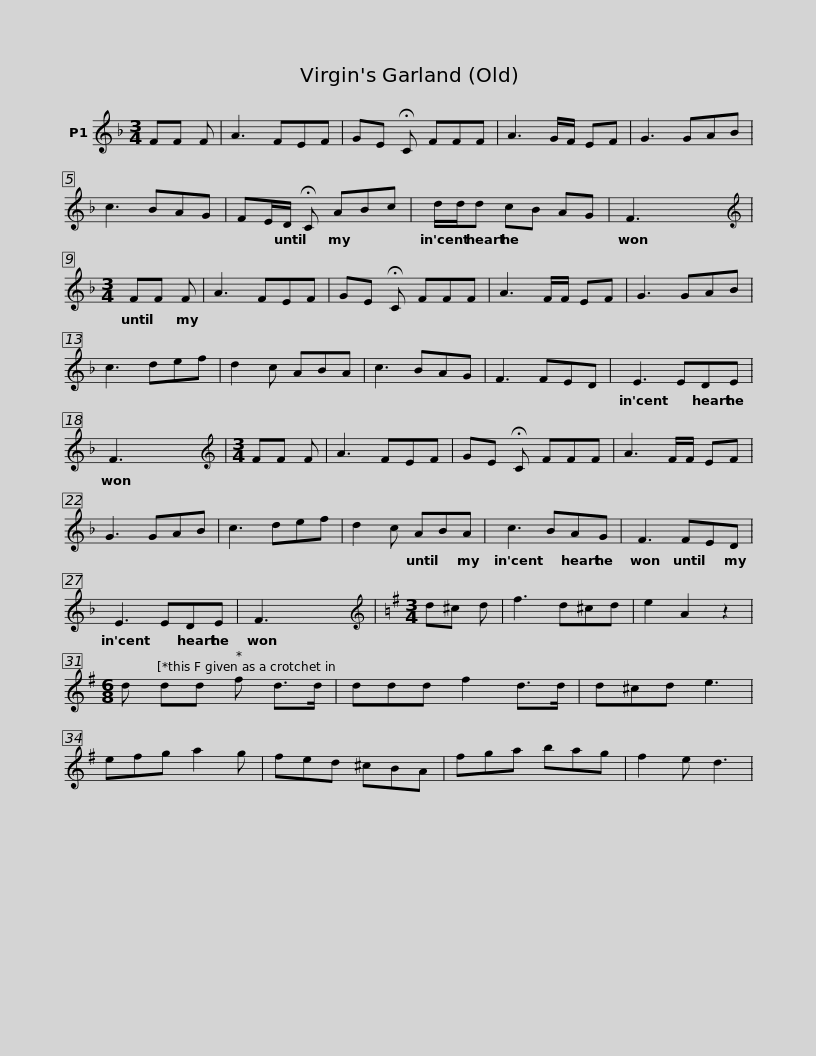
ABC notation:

X:1
L:1/8
M:3/4
I:linebreak $
K:F
V:1 treble
V:1
 FF F | A3 FEF | GE !fermata!C FFF | A3 G/F/ EF | G3 GAB |$ %5
 c3 BAG | FE/D/ !fermata!C ABc | d/d/d cB AG | F3 x x2 |[M:3/4][K:treble] FF F | %10
 A3 FEF | GE !fermata!C FFF |$ A3 F/F/ EF | G3 GAB |$ c3 def | %15
 d2 c ABA | c3 BAG | F3 FED | E3 EDE | F3 x x2 | %20
[M:3/4][K:treble] FF F | A3 FEF |$ GE !fermata!C FFF | A3 F/F/ EF | G3 GAB |$ %25
 c3 def | d2 c ABA | c3 BAG | F3 FED | E3 EDE | %30
 F3 x x2 |[K:G][M:3/4][K:treble] d^c d |$ f3 d^cd | e2 A2 z2 |[M:6/8] d dd f d>d | %35
 ddd f2 d>d |$ d^cd e3 | efg a2 g | fed ^cBA | fga bag | %40
 f2 e d3 | %41
